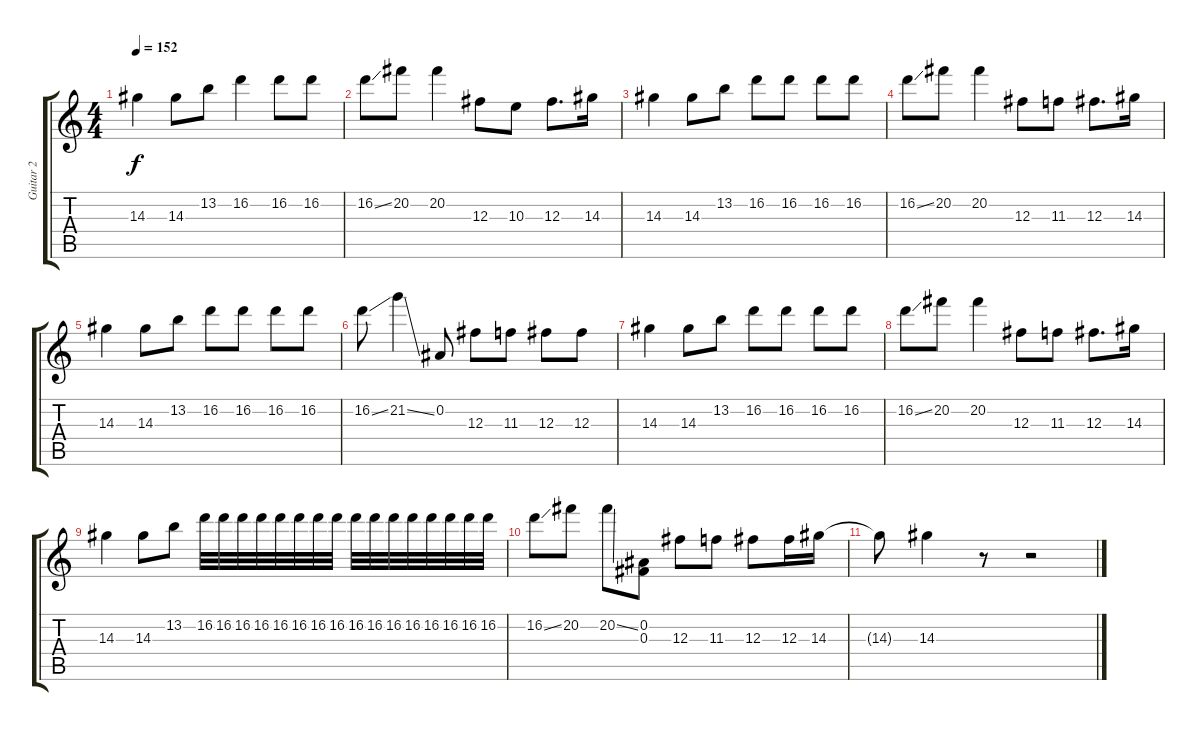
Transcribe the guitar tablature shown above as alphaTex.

\track ("Guitar 2" "Guitar 2") {instrument distortionguitar}
\staff {score tabs}
\tuning (Eb4 Bb3 Gb3 Db3 Ab2 Eb2) {hide}
\ts (4 4)
\tempo 152
\clef g2
\ks c
14.3.4{dy f} 14.3.8 13.2.8 16.2.4 16.2.8 16.2.8 |
16.2{ss}.8 20.2.8 20.2.4 12.3.8 10.3.8 12.3.8{d} 14.3.16 |
14.3.4 14.3.8 13.2.8 16.2.8 16.2.8 16.2.8 16.2.8 |
16.2{ss}.8 20.2.8 20.2.4 12.3.8 11.3.8 12.3.8{d} 14.3.16 |
14.3.4 14.3.8 13.2.8 16.2.8 16.2.8 16.2.8 16.2.8 |
16.2{ss}.8 21.2{ss}.4 0.2.8 12.3.8 11.3.8 12.3.8 12.3.8 |
14.3.4 14.3.8 13.2.8 16.2.8 16.2.8 16.2.8 16.2.8 |
16.2{ss}.8 20.2.8 20.2.4 12.3.8 11.3.8 12.3.8{d} 14.3.16 |
14.3.4 14.3.8 13.2.8 16.2.32 16.2.32 16.2.32 16.2.32 16.2.32 16.2.32 16.2.32 16.2.32 16.2.32 16.2.32 16.2.32 16.2.32 16.2.32 16.2.32 16.2.32 16.2.32 |
16.2{ss}.8 20.2.8 20.2{ss}.8 (0.2 0.3).8 12.3.8 11.3.8 12.3.8 12.3.16 14.3.16 |
14.3{t}.8 14.3.4 r.8 r.2
